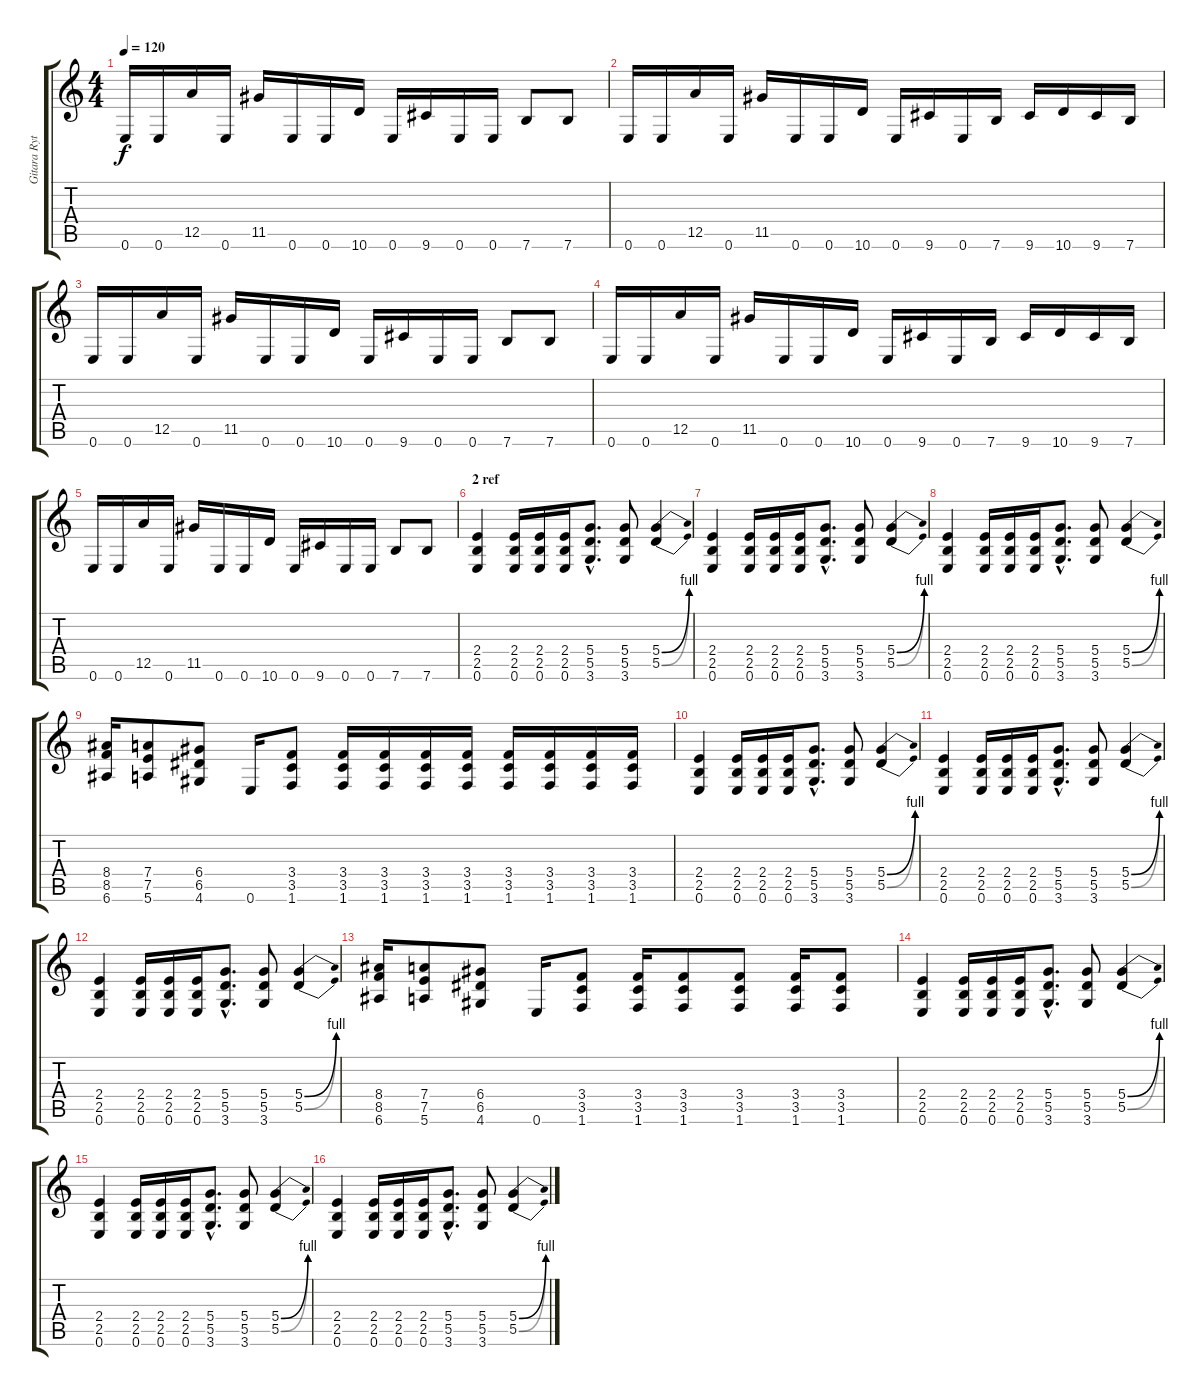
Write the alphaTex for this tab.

\track ("Gitara Rytm" "Gitara Ryt") {instrument distortionguitar}
\staff {score tabs}
\tuning (E4 B3 G3 D3 A2 E2) {hide}
\ts (4 4)
\tempo 120
\clef g2
\ks c
0.6.16{dy f} 0.6.16 12.5.16 0.6.16 11.5.16 0.6.16 0.6.16 10.6.16 0.6.16 9.6.16 0.6.16 0.6.16 7.6.8 7.6.8 |
0.6.16 0.6.16 12.5.16 0.6.16 11.5.16 0.6.16 0.6.16 10.6.16 0.6.16 9.6.16 0.6.16 7.6.16 9.6.16 10.6.16 9.6.16 7.6.16 |
0.6.16 0.6.16 12.5.16 0.6.16 11.5.16 0.6.16 0.6.16 10.6.16 0.6.16 9.6.16 0.6.16 0.6.16 7.6.8 7.6.8 |
0.6.16 0.6.16 12.5.16 0.6.16 11.5.16 0.6.16 0.6.16 10.6.16 0.6.16 9.6.16 0.6.16 7.6.16 9.6.16 10.6.16 9.6.16 7.6.16 |
0.6.16 0.6.16 12.5.16 0.6.16 11.5.16 0.6.16 0.6.16 10.6.16 0.6.16 9.6.16 0.6.16 0.6.16 7.6.8 7.6.8 |
\section ("" "2 ref")
(2.4 2.5 0.6).4 (2.4 2.5 0.6).16 (2.4 2.5 0.6).16 (2.4 2.5 0.6).16 (5.4{hac} 5.5{hac} 3.6{hac}).8{d} (5.4 5.5 3.6).8 (5.4{be (bend 0 0 60 4)} 5.5{be (bend 0 0 60 4)}).4 |
(2.4 2.5 0.6).4 (2.4 2.5 0.6).16 (2.4 2.5 0.6).16 (2.4 2.5 0.6).16 (5.4{hac} 5.5{hac} 3.6{hac}).8{d} (5.4 5.5 3.6).8 (5.4{be (bend 0 0 60 4)} 5.5{be (bend 0 0 60 4)}).4 |
(2.4 2.5 0.6).4 (2.4 2.5 0.6).16 (2.4 2.5 0.6).16 (2.4 2.5 0.6).16 (5.4{hac} 5.5{hac} 3.6{hac}).8{d} (5.4 5.5 3.6).8 (5.4{be (bend 0 0 60 4)} 5.5{be (bend 0 0 60 4)}).4 |
(8.4 8.5 6.6).16 (7.4 7.5 5.6).8 (6.4 6.5 4.6).8 0.6.16 (3.4 3.5 1.6).8 (3.4 3.5 1.6).16 (3.4 3.5 1.6).16 (3.4 3.5 1.6).16 (3.4 3.5 1.6).16 (3.4 3.5 1.6).16 (3.4 3.5 1.6).16 (3.4 3.5 1.6).16 (3.4 3.5 1.6).16 |
(2.4 2.5 0.6).4 (2.4 2.5 0.6).16 (2.4 2.5 0.6).16 (2.4 2.5 0.6).16 (5.4{hac} 5.5{hac} 3.6{hac}).8{d} (5.4 5.5 3.6).8 (5.4{be (bend 0 0 60 4)} 5.5{be (bend 0 0 60 4)}).4 |
(2.4 2.5 0.6).4 (2.4 2.5 0.6).16 (2.4 2.5 0.6).16 (2.4 2.5 0.6).16 (5.4{hac} 5.5{hac} 3.6{hac}).8{d} (5.4 5.5 3.6).8 (5.4{be (bend 0 0 60 4)} 5.5{be (bend 0 0 60 4)}).4 |
(2.4 2.5 0.6).4 (2.4 2.5 0.6).16 (2.4 2.5 0.6).16 (2.4 2.5 0.6).16 (5.4{hac} 5.5{hac} 3.6{hac}).8{d} (5.4 5.5 3.6).8 (5.4{be (bend 0 0 60 4)} 5.5{be (bend 0 0 60 4)}).4 |
(8.4 8.5 6.6).16 (7.4 7.5 5.6).8 (6.4 6.5 4.6).8 0.6.16 (3.4 3.5 1.6).8 (3.4 3.5 1.6).16 (3.4 3.5 1.6).8 (3.4 3.5 1.6).8 (3.4 3.5 1.6).16 (3.4 3.5 1.6).8 |
(2.4 2.5 0.6).4 (2.4 2.5 0.6).16 (2.4 2.5 0.6).16 (2.4 2.5 0.6).16 (5.4{hac} 5.5{hac} 3.6{hac}).8{d} (5.4 5.5 3.6).8 (5.4{be (bend 0 0 60 4)} 5.5{be (bend 0 0 60 4)}).4 |
(2.4 2.5 0.6).4 (2.4 2.5 0.6).16 (2.4 2.5 0.6).16 (2.4 2.5 0.6).16 (5.4{hac} 5.5{hac} 3.6{hac}).8{d} (5.4 5.5 3.6).8 (5.4{be (bend 0 0 60 4)} 5.5{be (bend 0 0 60 4)}).4 |
(2.4 2.5 0.6).4 (2.4 2.5 0.6).16 (2.4 2.5 0.6).16 (2.4 2.5 0.6).16 (5.4{hac} 5.5{hac} 3.6{hac}).8{d} (5.4 5.5 3.6).8 (5.4{be (bend 0 0 60 4)} 5.5{be (bend 0 0 60 4)}).4
